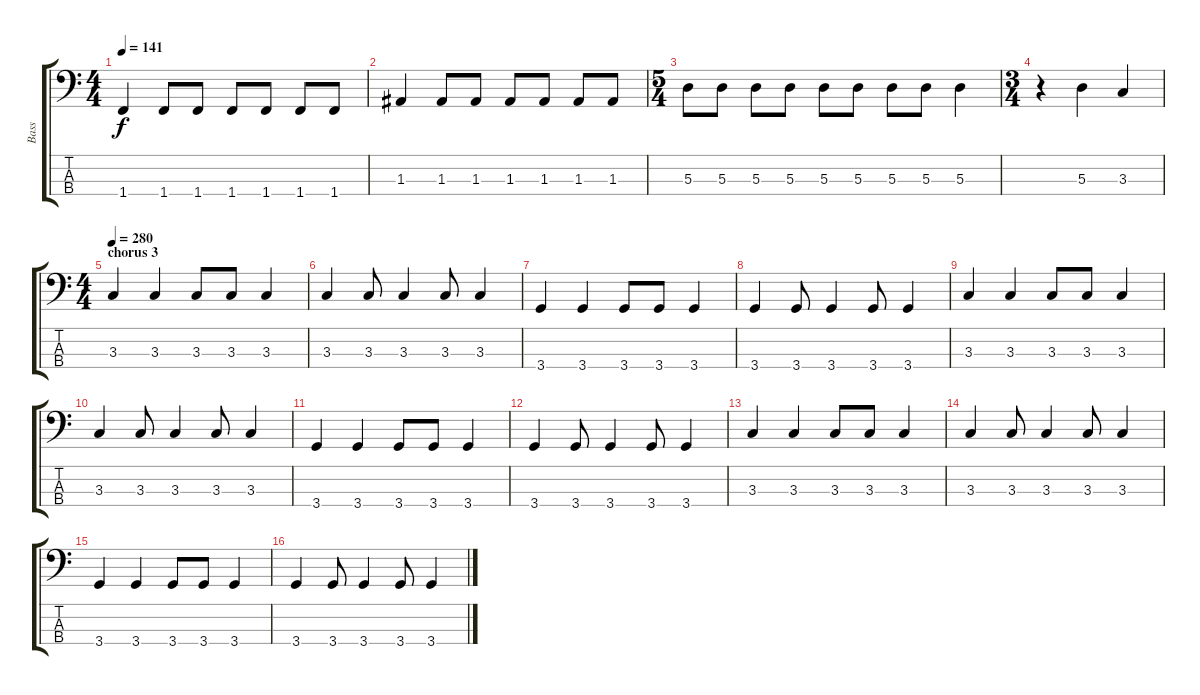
\track ("Bass" "Bass") {instrument electricbasspick}
\staff {score tabs}
\tuning (G2 D2 A1 E1) {hide}
\ts (4 4)
\tempo 141
\clef f4
\ks c
1.4.4{dy f} 1.4.8 1.4.8 1.4.8 1.4.8 1.4.8 1.4.8 |
1.3.4 1.3.8 1.3.8 1.3.8 1.3.8 1.3.8 1.3.8 |
\ts (5 4)
5.3.8 5.3.8 5.3.8 5.3.8 5.3.8 5.3.8 5.3.8 5.3.8 5.3.4 |
\ts (3 4)
r.4 5.3.4 3.3.4 |
\ts (4 4)
\section ("" "chorus 3")
\tempo 280
3.3.4 3.3.4 3.3.8 3.3.8 3.3.4 |
3.3.4 3.3.8 3.3.4 3.3.8 3.3.4 |
3.4.4 3.4.4 3.4.8 3.4.8 3.4.4 |
3.4.4 3.4.8 3.4.4 3.4.8 3.4.4 |
3.3.4 3.3.4 3.3.8 3.3.8 3.3.4 |
3.3.4 3.3.8 3.3.4 3.3.8 3.3.4 |
3.4.4 3.4.4 3.4.8 3.4.8 3.4.4 |
3.4.4 3.4.8 3.4.4 3.4.8 3.4.4 |
3.3.4 3.3.4 3.3.8 3.3.8 3.3.4 |
3.3.4 3.3.8 3.3.4 3.3.8 3.3.4 |
3.4.4 3.4.4 3.4.8 3.4.8 3.4.4 |
3.4.4 3.4.8 3.4.4 3.4.8 3.4.4
